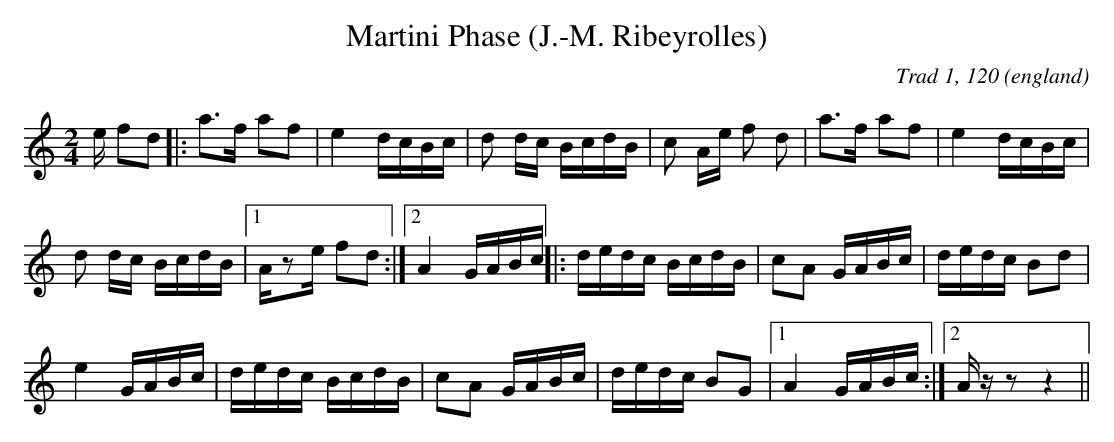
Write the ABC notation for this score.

X:1
T:Martini Phase (J.-M. Ribeyrolles)
O:england
C:Trad 1, 120
M:2/4
L:1/16
K:C
e f2d2|:a3f a2f2|e4 dcBc|d2 dc BcdB|\
c2 Ae f2 d2|a3f a2f2|e4 dcBc|
d2 dc BcdB|1 Az2e f2d2:|2 A4 GABc||\
|:dedc BcdB|c2A2 GABc|dedc B2d2|
e4 GABc|dedc BcdB|c2A2 GABc|\
dedc B2G2|1 A4 GABc:|2 Azz2z4||
